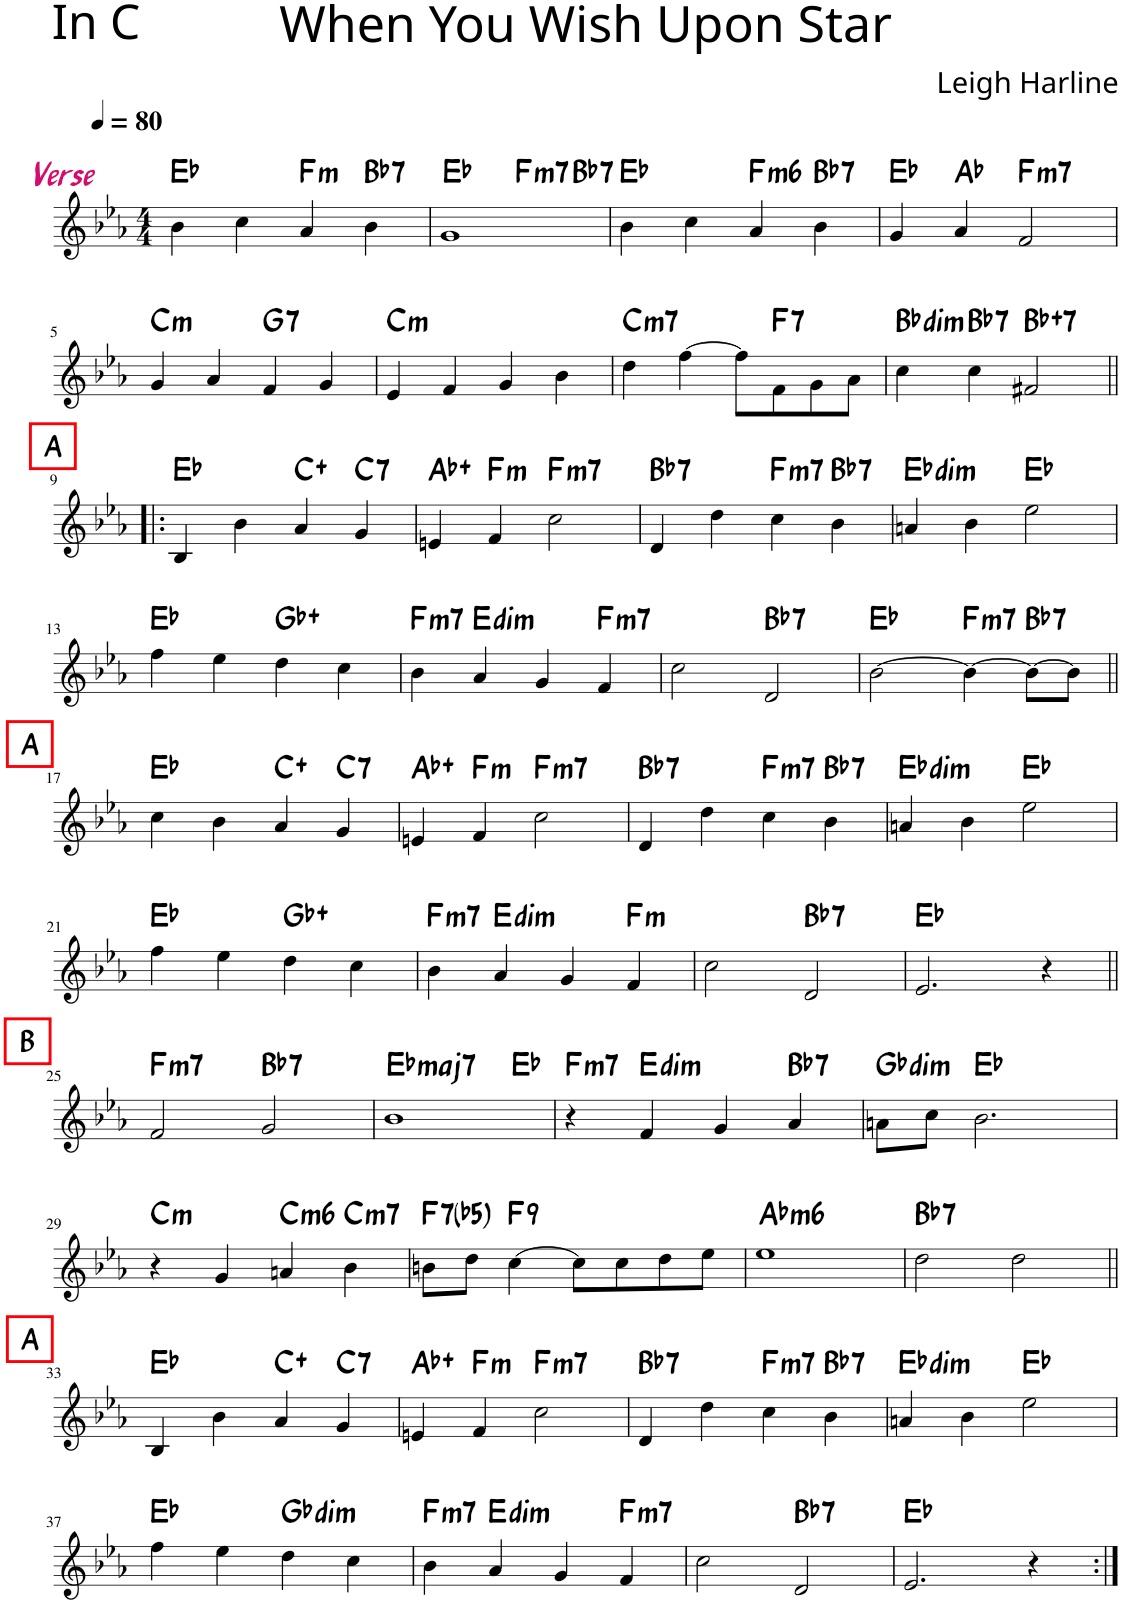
**kern	**harte
*part1	*part1
*staff1	*
*I"Piano	*
*I'Pno.	*
*clefG2	*
*k[b-e-a-]	*
*M4/4	*
*MM80	*
=1	=1
!LO:TX:a:i:color=#D50B6F:t=Verse	!
4b-\	Eb:maj
4cc\	.
!	!LO:H:kt=m
4a-/	F:min
!	!LO:H:kt=7
4b-\	Bb:7
=2	=2
*^	*
*	*^	*
1g	2ryy	2.ryy	Eb:maj
!	!	!	!LO:H:kt=m7
.	2ryy	.	F:min7
!	!	!	!LO:H:kt=7
.	.	4ryy	Bb:7
*v	*v	*v	*
=3	=3
4b-\	Eb:maj
4cc\	.
!	!LO:H:kt=m6
4a-/	F:min6
!	!LO:H:kt=7
4b-\	Bb:7
=4	=4
4g/	Eb:maj
4a-/	Ab:maj
!	!LO:H:kt=m7
2f/	F:min7
!!LO:LB:g=z
=5	=5
!	!LO:H:kt=m
4g/	C:min
4a-/	.
!	!LO:H:kt=7
4f/	G:7
4g/	.
=6	=6
!	!LO:H:kt=m
4e-/	C:min
4f/	.
4g/	.
4b-\	.
=7	=7
!	!LO:H:kt=m7
4dd\	C:min7
[4ff\	.
8ff\L]	.
!	!LO:H:kt=7
8f\	F:7
8g\	.
8a-\J	.
=8	=8
!	!LO:H:kt=dim
4cc\	Bb:dim
!	!LO:H:kt=7
4cc\	Bb:7
!	!LO:H:kt=7
2f#X/	Bb:aug(b7)
!!LO:LB:g=z
=9!|:	=9!|:
!LO:TX:a:B:t=A	!
4B-/	Eb:maj
4b-\	.
4a-/	C:aug
!	!LO:H:kt=7
4g/	C:7
=10	=10
4en/	Ab:aug
!	!LO:H:kt=m
4f/	F:min
!	!LO:H:kt=m7
2cc\	F:min7
=11	=11
!	!LO:H:kt=7
4d/	Bb:7
4dd\	.
!	!LO:H:kt=m7
4cc\	F:min7
!	!LO:H:kt=7
4b-\	Bb:7
=12	=12
!	!LO:H:kt=dim
4an/	Eb:dim
4b-\	.
2ee-\	Eb:maj
!!LO:LB:g=z
=13	=13
4ff\	Eb:maj
4ee-\	.
4dd\	Gb:aug
4cc\	.
=14	=14
!	!LO:H:kt=m7
4b-\	F:min7
!	!LO:H:kt=dim
4a-/	E:dim
4g/	.
!	!LO:H:kt=m7
4f/	F:min7
=15	=15
2cc\	.
!	!LO:H:kt=7
2d/	Bb:7
=16	=16
[2b-\	Eb:maj
!	!LO:H:kt=m7
4b-\_	F:min7
!	!LO:H:kt=7
8b-\L_	Bb:7
8b-\J]	.
!!LO:LB:g=z
=17||	=17||
!LO:TX:a:B:t=A	!
4cc\	Eb:maj
4b-\	.
4a-/	C:aug
!	!LO:H:kt=7
4g/	C:7
=18	=18
4en/	Ab:aug
!	!LO:H:kt=m
4f/	F:min
!	!LO:H:kt=m7
2cc\	F:min7
=19	=19
!	!LO:H:kt=7
4d/	Bb:7
4dd\	.
!	!LO:H:kt=m7
4cc\	F:min7
!	!LO:H:kt=7
4b-\	Bb:7
=20	=20
!	!LO:H:kt=dim
4an/	Eb:dim
4b-\	.
2ee-\	Eb:maj
!!LO:LB:g=z
=21	=21
4ff\	Eb:maj
4ee-\	.
4dd\	Gb:aug
4cc\	.
=22	=22
!	!LO:H:kt=m7
4b-\	F:min7
!	!LO:H:kt=dim
4a-/	E:dim
4g/	.
!	!LO:H:kt=m
4f/	F:min
=23	=23
2cc\	.
!	!LO:H:kt=7
2d/	Bb:7
=24	=24
2.e-/	Eb:maj
4r	.
!!LO:LB:g=z
=25||	=25||
!LO:TX:a:B:t=B	!LO:H:kt=m7
2f/	F:min7
!	!LO:H:kt=7
2g/	Bb:7
=26	=26
!	!LO:H:kt=maj7
*^	*
1b-	2.ryy	Eb:maj7
.	4ryy	Eb:maj
=27	=27	=27
!	!	!LO:H:kt=m7
*v	*v	*
4r	F:min7
!	!LO:H:kt=dim
4f/	E:dim
4g/	.
!	!LO:H:kt=7
4a-/	Bb:7
=28	=28
!	!LO:H:kt=dim
8an\L	Gb:dim
8cc\J	.
2.b-\	Eb:maj
!!LO:LB:g=z
=29	=29
!	!LO:H:kt=m
4r	C:min
4g/	.
!	!LO:H:kt=m6
4an/	C:min6
!	!LO:H:kt=m7
4b-\	C:min7
=30	=30
!	!LO:H:kt=7
8bn\L	F:(3,b5,b7)
8dd\J	.
!	!LO:H:kt=9
[4cc\	F:9
8cc\L]	.
8cc\	.
8dd\	.
8ee-\J	.
=31	=31
!	!LO:H:kt=m6
1ee-	Ab:min6
=32	=32
!	!LO:H:kt=7
2dd\	Bb:7
2dd\	.
!!LO:LB:g=z
=33||	=33||
!LO:TX:a:B:t=A	!
4B-/	Eb:maj
4b-\	.
4a-/	C:aug
!	!LO:H:kt=7
4g/	C:7
=34	=34
4en/	Ab:aug
!	!LO:H:kt=m
4f/	F:min
!	!LO:H:kt=m7
2cc\	F:min7
=35	=35
!	!LO:H:kt=7
4d/	Bb:7
4dd\	.
!	!LO:H:kt=m7
4cc\	F:min7
!	!LO:H:kt=7
4b-\	Bb:7
=36	=36
!	!LO:H:kt=dim
4an/	Eb:dim
4b-\	.
2ee-\	Eb:maj
!!LO:LB:g=z
=37	=37
4ff\	Eb:maj
4ee-\	.
!	!LO:H:kt=dim
4dd\	Gb:dim
4cc\	.
=38	=38
!	!LO:H:kt=m7
4b-\	F:min7
!	!LO:H:kt=dim
4a-/	E:dim
4g/	.
!	!LO:H:kt=m7
4f/	F:min7
=39	=39
2cc\	.
!	!LO:H:kt=7
2d/	Bb:7
=40	=40
2.e-/	Eb:maj
4r	.
=:|!	=:|!
*-	*-
